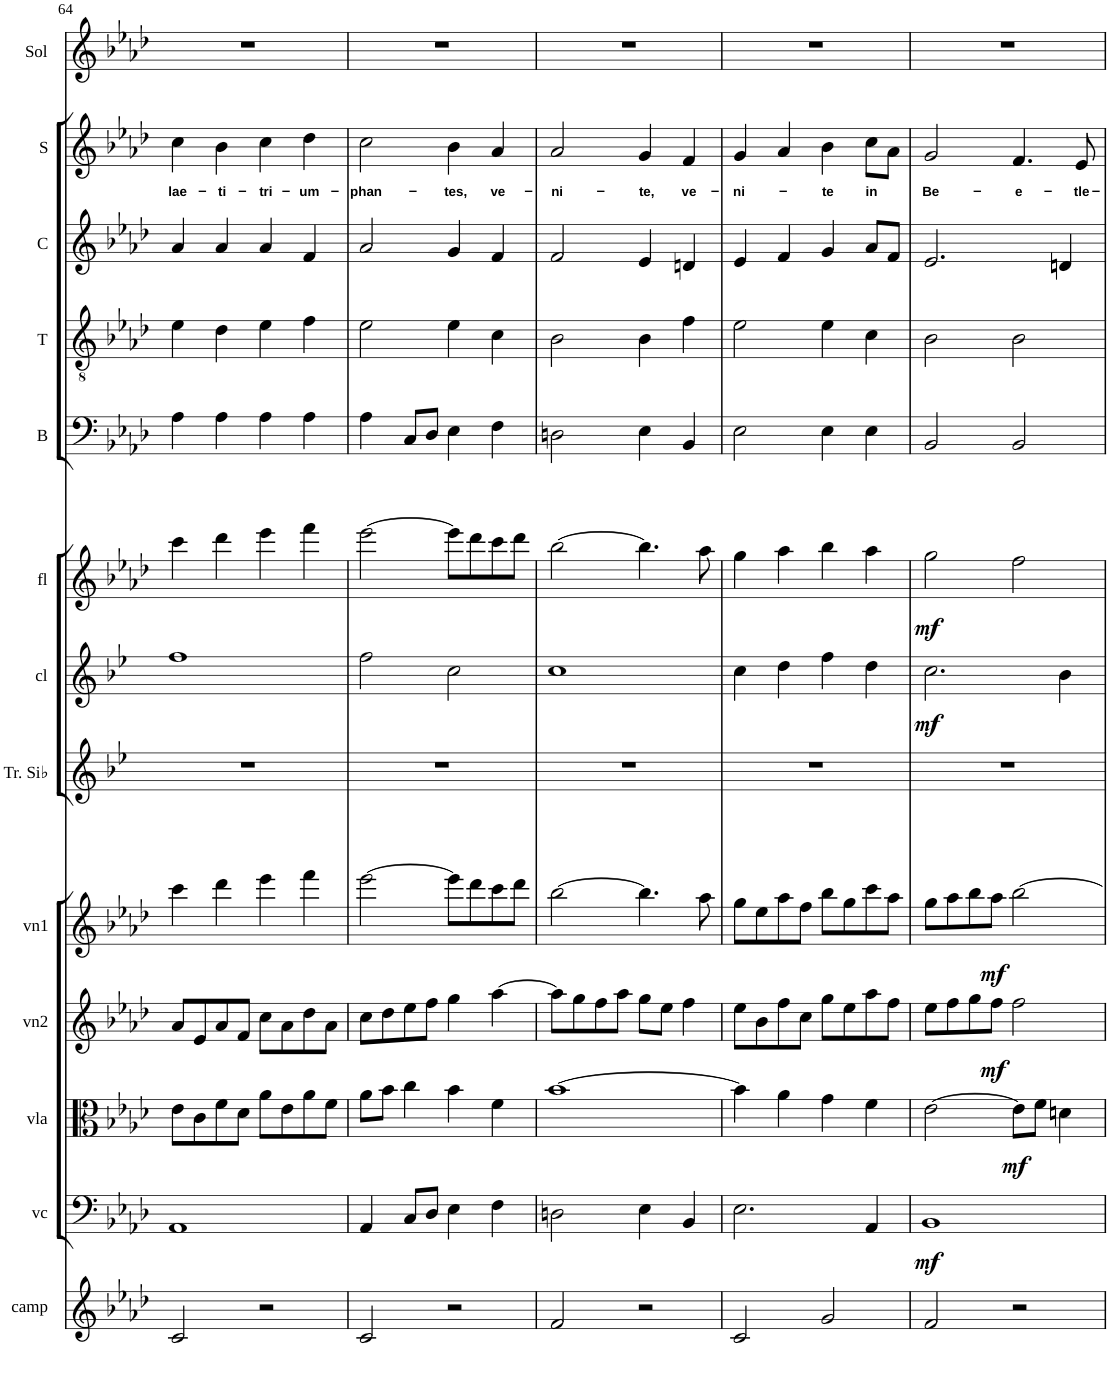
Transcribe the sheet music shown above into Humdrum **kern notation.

**kern	**kern	**dynam	**kern	**dynam	**kern	**dynam	**kern	**dynam	**kern	**kern	**dynam	**kern	**dynam	**kern	**kern	**kern	**kern	**text	**kern
*part13	*part12	*part12	*part11	*part11	*part10	*part10	*part9	*part9	*part8	*part7	*part7	*part6	*part6	*part5	*part4	*part3	*part2	*part2	*part1
*staff13	*staff12	*staff12	*staff11	*staff11	*staff10	*staff10	*staff9	*staff9	*staff8	*staff7	*staff7	*staff6	*staff6	*staff5	*staff4	*staff3	*staff2	*staff2	*staff1
*I"Campane	*I"Violoncello	*	*I"Viola	*	*I"Violino 2	*	*I"Violino 1	*	*I"Tromba in Sib	*I"Clarinetto	*	*I"Flauto	*	*I"B	*I"T	*I"C	*I"S	*	*I"Solista
*I'camp	*I'vc	*	*I'vla	*	*I'vn2	*	*I'vn1	*	*I'Tr. Sib	*I'cl	*	*I'fl	*	*I'B	*I'T	*I'C	*I'S	*	*I'Sol
!!LO:PB:g=z
*clefG2	*clefF4	*	*clefC3	*	*clefG2	*	*clefG2	*	*clefG2	*clefG2	*	*clefG2	*	*clefF4	*clefGv2	*clefG2	*clefG2	*	*clefG2
*	*	*	*	*	*	*	*	*	*Trd1c2	*Trd1c2	*	*	*	*	*	*	*	*	*
*k[b-e-a-d-]	*k[b-e-a-d-]	*	*k[b-e-a-d-]	*	*k[b-e-a-d-]	*	*k[b-e-a-d-]	*	*k[b-e-]	*k[b-e-]	*	*k[b-e-a-d-]	*	*k[b-e-a-d-]	*k[b-e-a-d-]	*k[b-e-a-d-]	*k[b-e-a-d-]	*	*k[b-e-a-d-]
*M4/4	*M4/4	*	*M4/4	*	*M4/4	*	*M4/4	*	*M4/4	*M4/4	*	*M4/4	*	*M4/4	*M4/4	*M4/4	*M4/4	*	*M4/4
*met(c)	*met(c)	*	*met(c)	*	*met(c)	*	*met(c)	*	*met(c)	*met(c)	*	*met(c)	*	*met(c)	*met(c)	*met(c)	*met(c)	*	*met(c)
=64	=64	=64	=64	=64	=64	=64	=64	=64	=64	=64	=64	=64	=64	=64	=64	=64	=64	=64	=64
!	!	!	!	!	!	!	!	!	!	!	!	!	!	!	!	!	!	!LO:LY:b	!
2c/	1AA-	.	8e-\L	.	8a-/L	.	4ccc\	.	1r	1ff	.	4ccc\	.	4A-\	4e-\	4a-/	4cc\	lae-	1r
.	.	.	8c\	.	8e-/	.	.	.	.	.	.	.	.	.	.	.	.	.	.
!	!	!	!	!	!	!	!	!	!	!	!	!	!	!	!	!	!	!LO:LY:b	!
.	.	.	8f\	.	8a-/	.	4ddd-\	.	.	.	.	4ddd-\	.	4A-\	4d-\	4a-/	4b-\	-ti-	.
.	.	.	8d-\J	.	8f/J	.	.	.	.	.	.	.	.	.	.	.	.	.	.
!	!	!	!	!	!	!	!	!	!	!	!	!	!	!	!	!	!	!LO:LY:b	!
2r	.	.	8a-\L	.	8cc\L	.	4eee-\	.	.	.	.	4eee-\	.	4A-\	4e-\	4a-/	4cc\	-tri-	.
.	.	.	8e-\	.	8a-\	.	.	.	.	.	.	.	.	.	.	.	.	.	.
!	!	!	!	!	!	!	!	!	!	!	!	!	!	!	!	!	!	!LO:LY:b	!
.	.	.	8a-\	.	8dd-\	.	4fff\	.	.	.	.	4fff\	.	4A-\	4f\	4f/	4dd-\	-um-	.
.	.	.	8f\J	.	8a-\J	.	.	.	.	.	.	.	.	.	.	.	.	.	.
=65	=65	=65	=65	=65	=65	=65	=65	=65	=65	=65	=65	=65	=65	=65	=65	=65	=65	=65	=65
!	!	!	!	!	!	!	!	!	!	!	!	!	!	!	!	!	!	!LO:LY:b	!
2c/	4AA-/	.	8a-\L	.	8cc\L	.	[2eee-\	.	1r	2ff\	.	[2eee-\	.	4A-\	2e-\	2a-/	2cc\	-phan-	1r
.	.	.	8b-\J	.	8dd-\	.	.	.	.	.	.	.	.	.	.	.	.	.	.
.	8C/L	.	4cc\	.	8ee-\	.	.	.	.	.	.	.	.	8C/L	.	.	.	.	.
.	8D-/J	.	.	.	8ff\J	.	.	.	.	.	.	.	.	8D-/J	.	.	.	.	.
!	!	!	!	!	!	!	!	!	!	!	!	!	!	!	!	!	!	!LO:LY:b	!
2r	4E-\	.	4b-\	.	4gg\	.	8eee-\L]	.	.	2cc\	.	8eee-\L]	.	4E-\	4e-\	4g/	4b-\	-tes,	.
.	.	.	.	.	.	.	8ddd-\	.	.	.	.	8ddd-\	.	.	.	.	.	.	.
!	!	!	!	!	!	!	!	!	!	!	!	!	!	!	!	!	!	!LO:LY:b	!
.	4F\	.	4f\	.	[4aa-\	.	8ccc\	.	.	.	.	8ccc\	.	4F\	4c\	4f/	4a-/	ve-	.
.	.	.	.	.	.	.	8ddd-\J	.	.	.	.	8ddd-\J	.	.	.	.	.	.	.
=66	=66	=66	=66	=66	=66	=66	=66	=66	=66	=66	=66	=66	=66	=66	=66	=66	=66	=66	=66
!	!	!	!	!	!	!	!	!	!	!	!	!	!	!	!	!	!	!LO:LY:b	!
2f/	2Dn\	.	[1b-	.	8aa-\L]	.	[2bb-\	.	1r	1cc	.	[2bb-\	.	2Dn\	2B-\	2f/	2a-/	-ni-	1r
.	.	.	.	.	8gg\	.	.	.	.	.	.	.	.	.	.	.	.	.	.
.	.	.	.	.	8ff\	.	.	.	.	.	.	.	.	.	.	.	.	.	.
.	.	.	.	.	8aa-\J	.	.	.	.	.	.	.	.	.	.	.	.	.	.
!	!	!	!	!	!	!	!	!	!	!	!	!	!	!	!	!	!	!LO:LY:b	!
2r	4E-\	.	.	.	8gg\L	.	4.bb-\]	.	.	.	.	4.bb-\]	.	4E-\	4B-\	4e-/	4g/	-te,	.
.	.	.	.	.	8ee-\J	.	.	.	.	.	.	.	.	.	.	.	.	.	.
!	!	!	!	!	!	!	!	!	!	!	!	!	!	!	!	!	!	!LO:LY:b	!
.	4BB-/	.	.	.	4ff\	.	.	.	.	.	.	.	.	4BB-/	4f\	4dn/	4f/	ve-	.
.	.	.	.	.	.	.	8aa-\	.	.	.	.	8aa-\	.	.	.	.	.	.	.
=67	=67	=67	=67	=67	=67	=67	=67	=67	=67	=67	=67	=67	=67	=67	=67	=67	=67	=67	=67
!	!	!	!	!	!	!	!	!	!	!	!	!	!	!	!	!	!	!LO:LY:b	!
2c/	2.E-\	.	4b-\]	.	8ee-\L	.	8gg\L	.	1r	4cc\	.	4gg\	.	2E-\	2e-\	4e-/	4g/	-ni-	1r
.	.	.	.	.	8b-\	.	8ee-\	.	.	.	.	.	.	.	.	.	.	.	.
.	.	.	4a-\	.	8ff\	.	8aa-\	.	.	4dd\	.	4aa-\	.	.	.	4f/	4a-/	.	.
.	.	.	.	.	8cc\J	.	8ff\J	.	.	.	.	.	.	.	.	.	.	.	.
!	!	!	!	!	!	!	!	!	!	!	!	!	!	!	!	!	!	!LO:LY:b	!
2g/	.	.	4g\	.	8gg\L	.	8bb-\L	.	.	4ff\	.	4bb-\	.	4E-\	4e-\	4g/	4b-\	-te	.
.	.	.	.	.	8ee-\	.	8gg\	.	.	.	.	.	.	.	.	.	.	.	.
!	!	!	!	!	!	!	!	!	!	!	!	!	!	!	!	!	!	!LO:LY:b	!
.	4AA-/	.	4f\	.	8aa-\	.	8ccc\	.	.	4dd\	.	4aa-\	.	4E-\	4c\	8a-/L	8cc\L	in	.
.	.	.	.	.	8ff\J	.	8aa-\J	.	.	.	.	.	.	.	.	8f/J	8a-\J	.	.
=68	=68	=68	=68	=68	=68	=68	=68	=68	=68	=68	=68	=68	=68	=68	=68	=68	=68	=68	=68
!	!	!LO:DY:b	!	!	!	!	!	!	!	!	!LO:DY:b	!	!LO:DY:b	!	!	!	!	!LO:LY:b	!
2f/	1BB-	mf	[2e-\	.	8ee-\L	.	8gg\L	.	1r	2.cc\	mf	2gg\	mf	2BB-/	2B-\	2.e-/	2g/	Be-	1r
.	.	.	.	.	8ff\	.	8aa-\	.	.	.	.	.	.	.	.	.	.	.	.
.	.	.	.	.	8gg\	.	8bb-\	.	.	.	.	.	.	.	.	.	.	.	.
!	!	!	!	!	!	!LO:DY:b	!	!LO:DY:b	!	!	!	!	!	!	!	!	!	!	!
.	.	.	.	.	8ff\J	mf	8aa-\J	mf	.	.	.	.	.	.	.	.	.	.	.
!	!	!	!	!LO:DY:b	!	!	!	!	!	!	!	!	!	!	!	!	!	!LO:LY:b	!
2r	.	.	8e-\L]	mf	2ff\	.	[2bb-\	.	.	.	.	2ff\	.	2BB-/	2B-\	.	4.f/	-e-	.
.	.	.	8f\J	.	.	.	.	.	.	.	.	.	.	.	.	.	.	.	.
.	.	.	4dn\	.	.	.	.	.	.	4b-\	.	.	.	.	.	4dn/	.	.	.
!	!	!	!	!	!	!	!	!	!	!	!	!	!	!	!	!	!	!LO:LY:b	!
.	.	.	.	.	.	.	.	.	.	.	.	.	.	.	.	.	8e-/	-tle-	.
=	=	=	=	=	=	=	=	=	=	=	=	=	=	=	=	=	=	=	=
*-	*-	*-	*-	*-	*-	*-	*-	*-	*-	*-	*-	*-	*-	*-	*-	*-	*-	*-	*-
